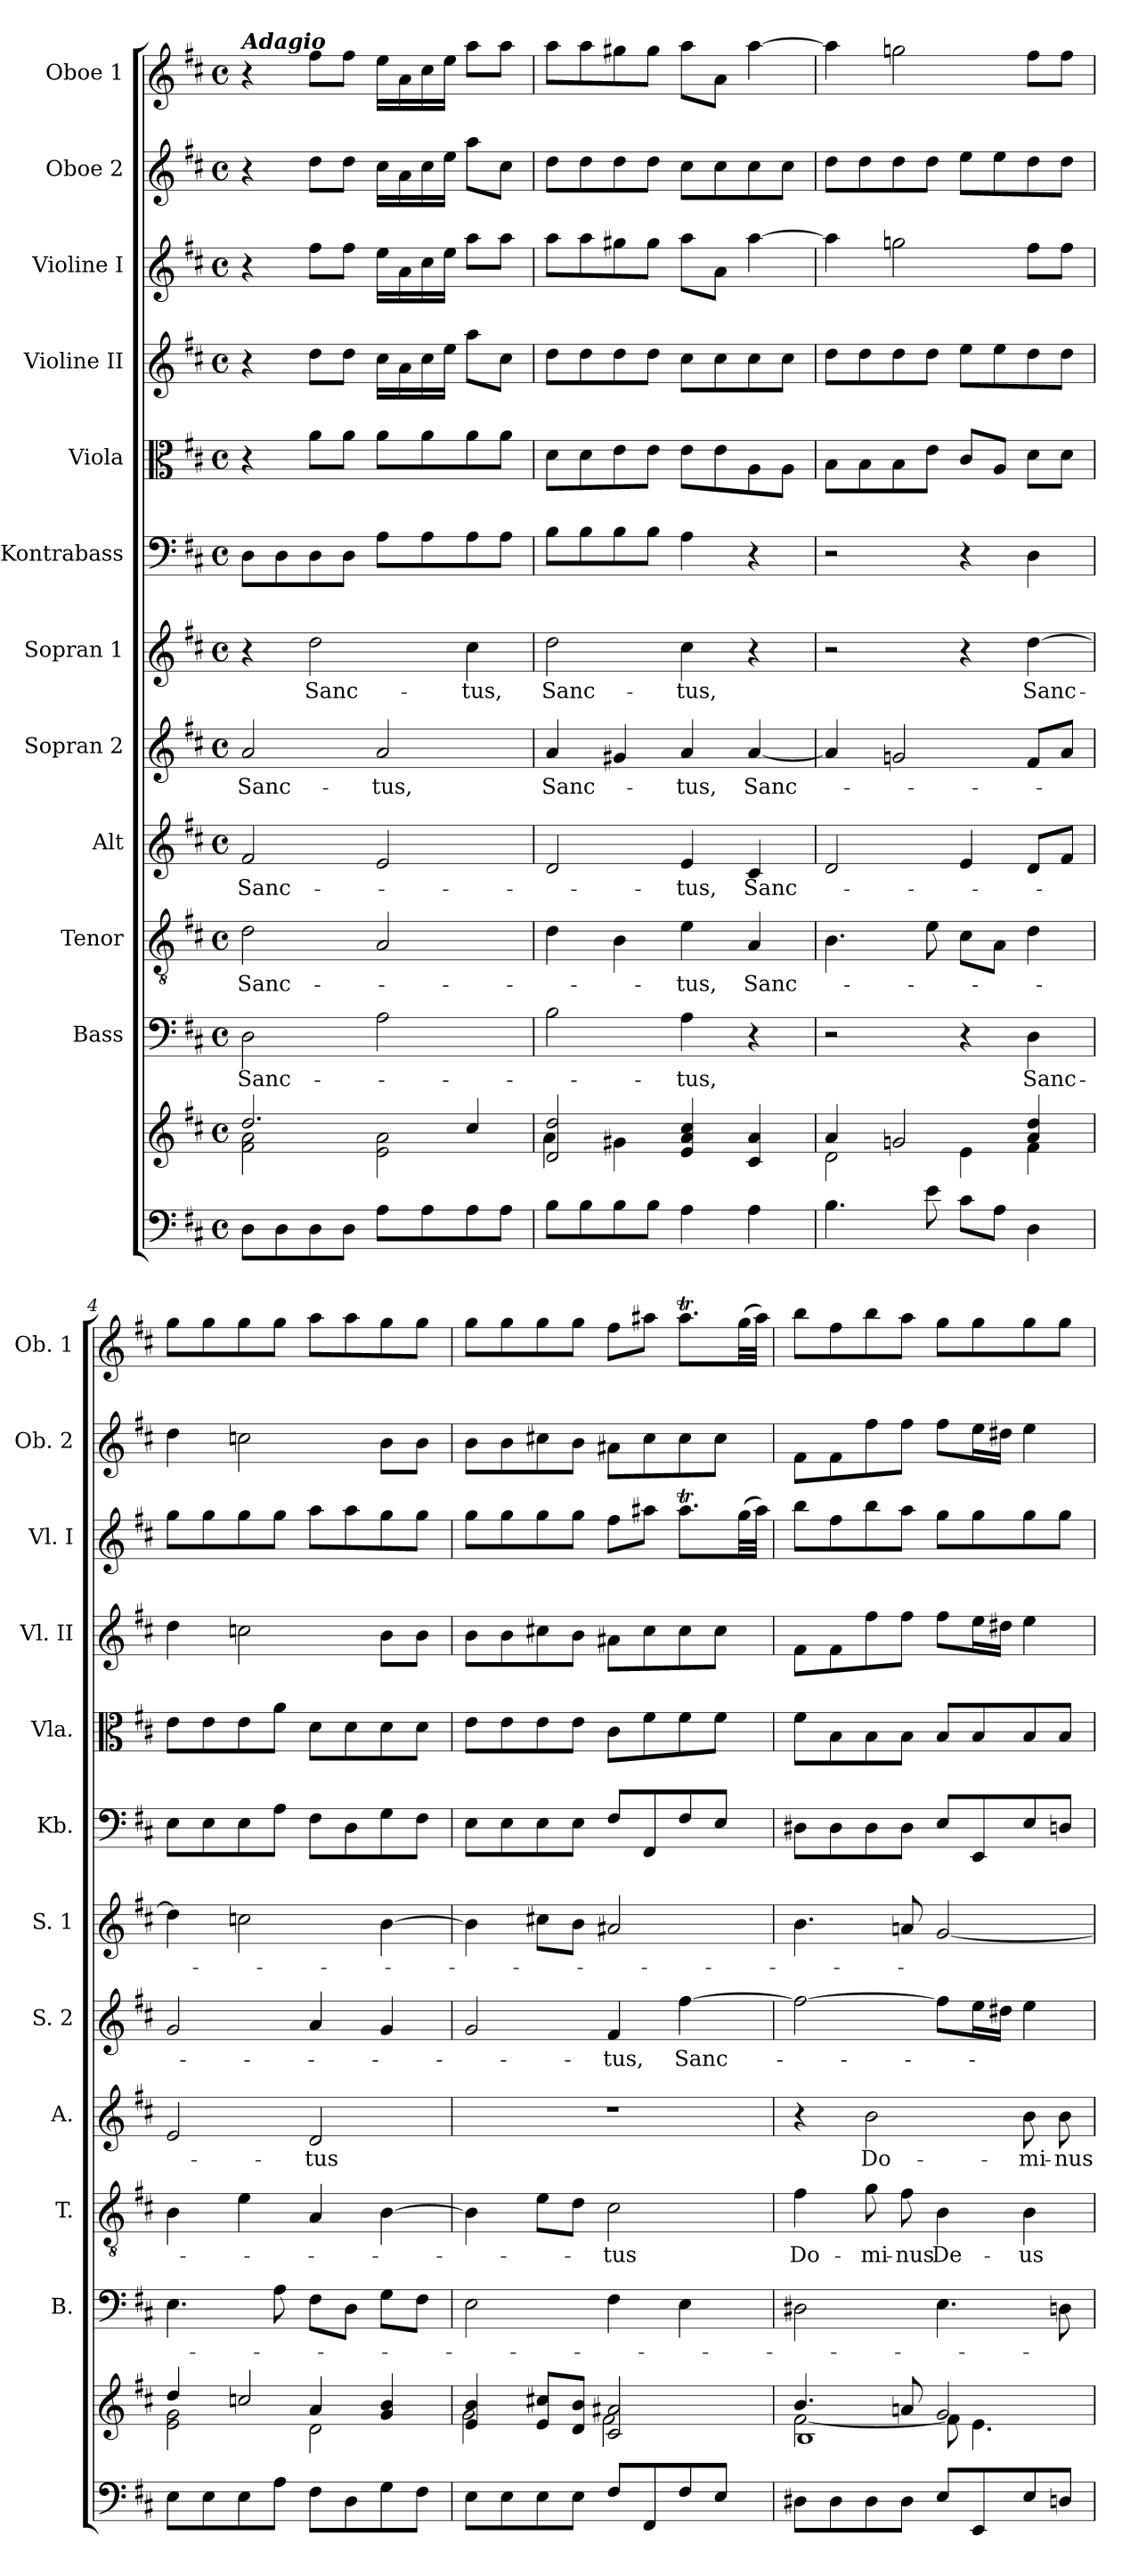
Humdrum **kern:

**kern	**kern	**kern	**text	**kern	**text	**kern	**text	**kern	**text	**kern	**text	**kern	**kern	**kern	**kern	**kern	**kern
*part12	*part12	*part11	*part11	*part10	*part10	*part9	*part9	*part8	*part8	*part7	*part7	*part6	*part5	*part4	*part3	*part2	*part1
*staff13	*staff12	*staff11	*staff11	*staff10	*staff10	*staff9	*staff9	*staff8	*staff8	*staff7	*staff7	*staff6	*staff5	*staff4	*staff3	*staff2	*staff1
*	*	*I"Bass	*	*I"Tenor	*	*I"Alt	*	*I"Sopran 2	*	*I"Sopran 1	*	*I"Kontrabass	*I"Viola	*I"Violine II	*I"Violine I	*I"Oboe 2	*I"Oboe 1
*	*	*I'B.	*	*I'T.	*	*I'A.	*	*I'S. 2	*	*I'S. 1	*	*I'Kb.	*I'Vla.	*I'Vl. II	*I'Vl. I	*I'Ob. 2	*I'Ob. 1
*clefF4	*clefG2	*clefF4	*	*clefGv2	*	*clefG2	*	*clefG2	*	*clefG2	*	*clefF4	*clefC3	*clefG2	*clefG2	*clefG2	*clefG2
*	*	*	*	*	*	*	*	*	*	*	*	*ITrd7c12	*	*	*	*	*
*k[f#c#]	*k[f#c#]	*k[f#c#]	*	*k[f#c#]	*	*k[f#c#]	*	*k[f#c#]	*	*k[f#c#]	*	*k[f#c#]	*k[f#c#]	*k[f#c#]	*k[f#c#]	*k[f#c#]	*k[f#c#]
*D:	*D:	*D:	*	*D:	*	*D:	*	*D:	*	*D:	*	*D:	*D:	*D:	*D:	*D:	*D:
*M4/4	*M4/4	*M4/4	*	*M4/4	*	*M4/4	*	*M4/4	*	*M4/4	*	*M4/4	*M4/4	*M4/4	*M4/4	*M4/4	*M4/4
*met(c)	*met(c)	*met(c)	*	*met(c)	*	*met(c)	*	*met(c)	*	*met(c)	*	*met(c)	*met(c)	*met(c)	*met(c)	*met(c)	*met(c)
=1	=1	=1	=1	=1	=1	=1	=1	=1	=1	=1	=1	=1	=1	=1	=1	=1	=1
*	*^	*	*	*	*	*	*	*	*	*	*	*	*	*	*	*	*
!	!	!	!	!	!	!	!	!	!	!	!	!	!	!	!	!	!	!LO:TX:a:Bi:t=Adagio
!	!	!	!	!LO:LY:b	!	!LO:LY:b	!	!LO:LY:b	!	!LO:LY:b	!	!	!	!	!	!	!	!
8D\L	2.dd/	2f#\ 2a\	2D\	Sanc-	2d\	Sanc-	2f#/	Sanc-	2a/	Sanc-	4r	.	8DD\L	4r	4r	4r	4r	4r
8D\	.	.	.	.	.	.	.	.	.	.	.	.	8DD\	.	.	.	.	.
!	!	!	!	!	!	!	!	!	!	!	!	!LO:LY:b	!	!	!	!	!	!
8D\	.	.	.	.	.	.	.	.	.	.	2dd\	Sanc-	8DD\	8a\L	8dd\L	8ff#\L	8dd\L	8ff#\L
8D\J	.	.	.	.	.	.	.	.	.	.	.	.	8DD\J	8a\J	8dd\J	8ff#\J	8dd\J	8ff#\J
!	!	!	!	!	!	!	!	!	!	!LO:LY:b	!	!	!	!	!	!	!	!
8A\L	.	2e\ 2a\	2A\	.	2A/	.	2e/	.	2a/	-tus,	.	.	8AA\L	8a\L	16cc#\LL	16ee\LL	16cc#\LL	16ee\LL
.	.	.	.	.	.	.	.	.	.	.	.	.	.	.	16a\	16a\	16a\	16a\
8A\	.	.	.	.	.	.	.	.	.	.	.	.	8AA\	8a\	16cc#\	16cc#\	16cc#\	16cc#\
.	.	.	.	.	.	.	.	.	.	.	.	.	.	.	16ee\JJ	16ee\JJ	16ee\JJ	16ee\JJ
!	!	!	!	!	!	!	!	!	!	!	!	!LO:LY:b	!	!	!	!	!	!
8A\	4cc#/	.	.	.	.	.	.	.	.	.	4cc#\	-tus,	8AA\	8a\	8aa\L	8aa\L	8aa\L	8aa\L
8A\J	.	.	.	.	.	.	.	.	.	.	.	.	8AA\J	8a\J	8cc#\J	8aa\J	8cc#\J	8aa\J
=2	=2	=2	=2	=2	=2	=2	=2	=2	=2	=2	=2	=2	=2	=2	=2	=2	=2	=2
!	!	!	!	!	!	!	!	!	!	!LO:LY:b	!	!LO:LY:b	!	!	!	!	!	!
8B\L	2d/ 2dd/	4a\	2B\	.	4d\	.	2d/	.	4a/	Sanc-	2dd\	Sanc-	8BB\L	8d\L	8dd\L	8aa\L	8dd\L	8aa\L
8B\	.	.	.	.	.	.	.	.	.	.	.	.	8BB\	8d\	8dd\	8aa\	8dd\	8aa\
8B\	.	4g#X\	.	.	4B\	.	.	.	4g#X/	.	.	.	8BB\	8e\	8dd\	8gg#X\	8dd\	8gg#X\
8B\J	.	.	.	.	.	.	.	.	.	.	.	.	8BB\J	8e\J	8dd\J	8gg#\J	8dd\J	8gg#\J
!	!	!	!	!LO:LY:b	!	!LO:LY:b	!	!LO:LY:b	!	!LO:LY:b	!	!LO:LY:b	!	!	!	!	!	!
4A\	4e/ 4a/ 4cc#/	2ryy	4A\	-tus,	4e\	-tus,	4e/	-tus,	4a/	-tus,	4cc#\	-tus,	4AA\	8e\L	8cc#\L	8aa\L	8cc#\L	8aa\L
.	.	.	.	.	.	.	.	.	.	.	.	.	.	8e\	8cc#\	8a\J	8cc#\	8a\J
!	!	!	!	!	!	!LO:LY:b	!	!LO:LY:b	!	!LO:LY:b	!	!	!	!	!	!	!	!
4A\	4c#/ 4a/	.	4r	.	4A/	Sanc-	4c#/	Sanc-	[4a/	Sanc-	4r	.	4r	8A\	8cc#\	[4aa\	8cc#\	[4aa\
.	.	.	.	.	.	.	.	.	.	.	.	.	.	8A\J	8cc#\J	.	8cc#\J	.
=3	=3	=3	=3	=3	=3	=3	=3	=3	=3	=3	=3	=3	=3	=3	=3	=3	=3	=3
4.B\	4a/	2d\	2r	.	4.B\	.	2d/	.	4a/]	.	2r	.	2r	8B\L	8dd\L	4aa\]	8dd\L	4aa\]
.	.	.	.	.	.	.	.	.	.	.	.	.	.	8B\	8dd\	.	8dd\	.
.	2gn/	.	.	.	.	.	.	.	2gn/	.	.	.	.	8B\	8dd\	2ggn\	8dd\	2ggn\
8e\	.	.	.	.	8e\	.	.	.	.	.	.	.	.	8e\J	8dd\J	.	8dd\J	.
8c#\L	.	4e\	4r	.	8c#\L	.	4e/	.	.	.	4r	.	4r	8c#/L	8ee\L	.	8ee\L	.
8A\J	.	.	.	.	8A\J	.	.	.	.	.	.	.	.	8A/J	8ee\	.	8ee\	.
!	!	!	!	!LO:LY:b	!	!	!	!	!	!	!	!LO:LY:b	!	!	!	!	!	!
4D\	4a/ 4dd/	4f#\	4D\	Sanc-	4d\	.	8d/L	.	8f#/L	.	[4dd\	Sanc-	4DD\	8d\L	8dd\	8ff#\L	8dd\	8ff#\L
.	.	.	.	.	.	.	8f#/J	.	8a/J	.	.	.	.	8d\J	8dd\J	8ff#\J	8dd\J	8ff#\J
=4	=4	=4	=4	=4	=4	=4	=4	=4	=4	=4	=4	=4	=4	=4	=4	=4	=4	=4
*	*	*^	*	*	*	*	*	*	*	*	*	*	*	*	*	*	*	*
8E\L	4dd/	2e\ 2g\	2ryy	4.E\	.	4B\	.	2e/	.	2g/	.	4dd\]	.	8EE\L	8e\L	4dd\	8gg\L	4dd\	8gg\L
8E\	.	.	.	.	.	.	.	.	.	.	.	.	.	8EE\	8e\	.	8gg\	.	8gg\
8E\	2ccn/	.	.	.	.	4e\	.	.	.	.	.	2ccn\	.	8EE\	8e\	2ccn\	8gg\	2ccn\	8gg\
8A\J	.	.	.	8A\	.	.	.	.	.	.	.	.	.	8AA\J	8a\J	.	8gg\J	.	8gg\J
!	!	!	!	!	!	!	!	!	!LO:LY:b	!	!	!	!	!	!	!	!	!	!
8F#\L	.	2d\	4a/	8F#\L	.	4A/	.	2d/	-tus	4a/	.	.	.	8FF#\L	8d\L	.	8aa\L	.	8aa\L
8D\	.	.	.	8D\J	.	.	.	.	.	.	.	.	.	8DD\	8d\	.	8aa\	.	8aa\
8G\	4g/ 4b/	.	4ryy	8G\L	.	[4B\	.	.	.	4g/	.	[4b\	.	8GG\	8d\	8b\L	8gg\	8b\L	8gg\
8F#\J	.	.	.	8F#\J	.	.	.	.	.	.	.	.	.	8FF#\J	8d\J	8b\J	8gg\J	8b\J	8gg\J
*	*	*v	*v	*	*	*	*	*	*	*	*	*	*	*	*	*	*	*	*
!!LO:PB:g=z
=5	=5	=5	=5	=5	=5	=5	=5	=5	=5	=5	=5	=5	=5	=5	=5	=5	=5	=5
8E\L	4e/ 4b/	2g\	2E\	.	4B\]	.	1r	.	2g/	.	4b\]	.	8EE\L	8e\L	8b\L	8gg\L	8b\L	8gg\L
8E\	.	.	.	.	.	.	.	.	.	.	.	.	8EE\	8e\	8b\	8gg\	8b\	8gg\
8E\	8e/ 8cc#X/L	.	.	.	8e\L	.	.	.	.	.	8cc#X\L	.	8EE\	8e\	8cc#X\	8gg\	8cc#X\	8gg\
8E\J	8d/ 8b/J	.	.	.	8d\J	.	.	.	.	.	8b\J	.	8EE\J	8e\J	8b\J	8gg\J	8b\J	8gg\J
!	!	!	!	!	!	!LO:LY:b	!	!	!	!LO:LY:b	!	!	!	!	!	!	!	!
8F#/L	2c#/ 2a#X/	2f#\	4F#\	.	2c#\	-tus	.	.	4f#/	-tus,	2a#X/	.	8FF#/L	8c#\L	8a#X\L	8ff#\L	8a#X\L	8ff#\L
8FF#/	.	.	.	.	.	.	.	.	.	.	.	.	8FFF#/	8f#\	8cc#\	8aa#X\J	8cc#\	8aa#X\J
!	!	!	!	!	!	!	!	!	!	!LO:LY:b	!	!	!	!	!	!	!	!
8F#/	.	.	4E\	.	.	.	.	.	[4ff#\	Sanc-	.	.	8FF#/	8f#\	8cc#\	8.aa#t\L	8cc#\	8.aa#t\L
8E/J	.	.	.	.	.	.	.	.	.	.	.	.	8EE/J	8f#\J	8cc#\J	.	8cc#\J	.
.	.	.	.	.	.	.	.	.	.	.	.	.	.	.	.	(>32gg\LL	.	(>32gg\LL
.	.	.	.	.	.	.	.	.	.	.	.	.	.	.	.	32aa#\JJJ)	.	32aa#\JJJ)
=6	=6	=6	=6	=6	=6	=6	=6	=6	=6	=6	=6	=6	=6	=6	=6	=6	=6	=6
*	*	*^	*	*	*	*	*	*	*	*	*	*	*	*	*	*	*	*
!	!	!	!	!	!	!	!LO:LY:b	!	!	!	!	!	!	!	!	!	!	!	!
8D#X\L	4.b/	[<2f#\	1B	2D#X\	.	4f#\	Do-	4r	.	2ff#\_	.	4.b\	.	8DD#X\L	8f#\L	8f#\L	8bb\L	8f#\L	8bb\L
8D#\	.	.	.	.	.	.	.	.	.	.	.	.	.	8DD#\	8B\	8f#\	8ff#\	8f#\	8ff#\
!	!	!	!	!	!	!	!LO:LY:b	!	!LO:LY:b	!	!	!	!	!	!	!	!	!	!
8D#\	.	.	.	.	.	8g\	-mi-	2b\	Do-	.	.	.	.	8DD#\	8B\	8ff#\	8bb\	8ff#\	8bb\
!	!	!	!	!	!	!	!LO:LY:b	!	!	!	!	!	!	!	!	!	!	!	!
8D#\J	8an/	.	.	.	.	8f#\	-nus	.	.	.	.	8an/	.	8DD#\J	8B\J	8ff#\J	8aa\J	8ff#\J	8aa\J
!	!	!	!	!	!	!	!LO:LY:b	!	!	!	!	!	!	!	!	!	!	!	!
8E/L	2g/	8f#\]	.	4.E\	.	4B\	De-	.	.	8ff#\L]	.	[2g/	.	8EE/L	8B/L	8ff#\L	8gg\L	8ff#\L	8gg\L
8EE/	.	4.e\	.	.	.	.	.	.	.	16ee\L	.	.	.	8EEE/	8B/	16ee\L	8gg\	16ee\L	8gg\
.	.	.	.	.	.	.	.	.	.	16dd#X\JJ	.	.	.	.	.	16dd#X\JJ	.	16dd#X\JJ	.
!	!	!	!	!	!	!	!LO:LY:b	!	!LO:LY:b	!	!	!	!	!	!	!	!	!	!
8E/	.	.	.	.	.	4B\	-us	8b\	-mi-	4ee\	.	.	.	8EE/	8B/	4ee\	8gg\	4ee\	8gg\
!	!	!	!	!	!	!	!	!	!LO:LY:b	!	!	!	!	!	!	!	!	!	!
8Dn/J	.	.	.	8Dn\	.	.	.	8b\	-nus	.	.	.	.	8DDn/J	8B/J	.	8gg\J	.	8gg\J
*	*v	*v	*v	*	*	*	*	*	*	*	*	*	*	*	*	*	*	*	*
=	=	=	=	=	=	=	=	=	=	=	=	=	=	=	=	=	=
*-	*-	*-	*-	*-	*-	*-	*-	*-	*-	*-	*-	*-	*-	*-	*-	*-	*-
